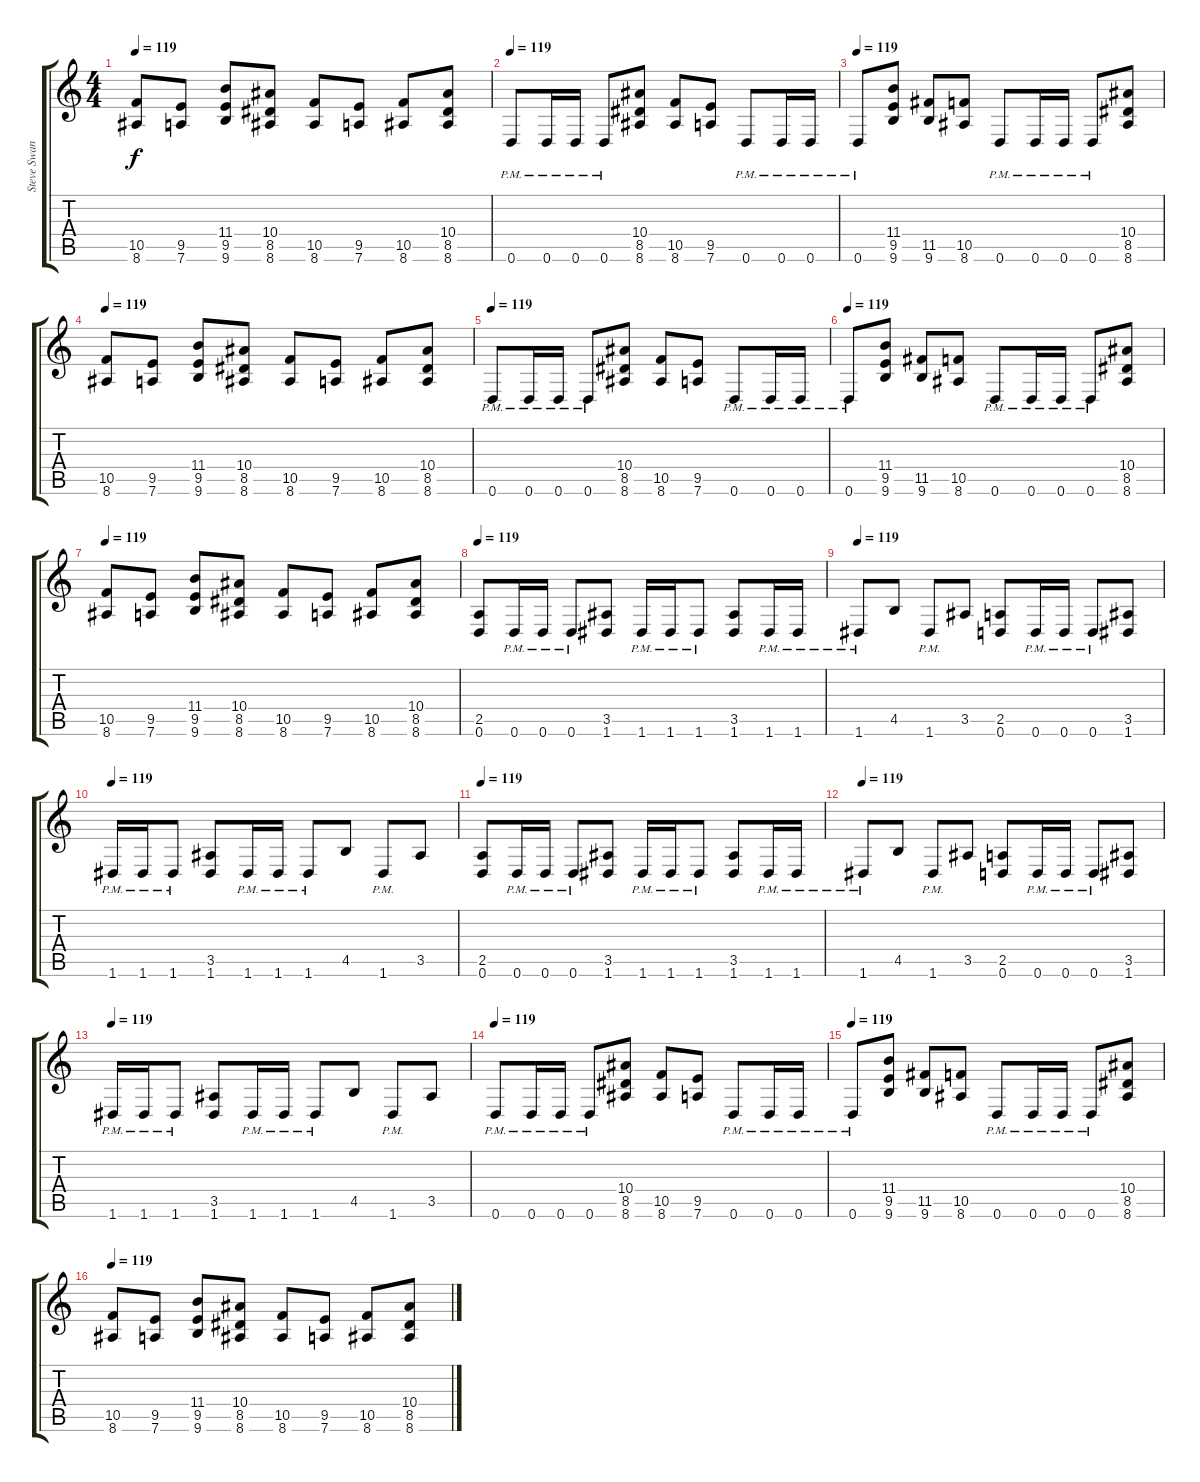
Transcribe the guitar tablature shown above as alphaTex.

\track ("Steve Swanson (Rythm Guitar)" "Steve Swan") {instrument distortionguitar}
\staff {score tabs}
\tuning (D4 A3 F3 C3 G2 D2) {hide}
\ts (4 4)
\tempo 119
\clef g2
\ks c
(10.5 8.6).8{dy f} (9.5 7.6).8 (11.4 9.5 9.6).8 (10.4 8.5 8.6).8 (10.5 8.6).8 (9.5 7.6).8 (10.5 8.6).8 (10.4 8.5 8.6).8 |
\tempo 119
0.6{pm}.8 0.6{pm}.16 0.6{pm}.16 0.6{pm}.8 (10.4 8.5 8.6).8 (10.5 8.6).8 (9.5 7.6).8 0.6{pm}.8 0.6{pm}.16 0.6{pm}.16 |
\tempo 119
0.6{pm}.8 (11.4 9.5 9.6).8 (11.5 9.6).8 (10.5 8.6).8 0.6{pm}.8 0.6{pm}.16 0.6{pm}.16 0.6{pm}.8 (10.4 8.5 8.6).8 |
\tempo 119
(10.5 8.6).8 (9.5 7.6).8 (11.4 9.5 9.6).8 (10.4 8.5 8.6).8 (10.5 8.6).8 (9.5 7.6).8 (10.5 8.6).8 (10.4 8.5 8.6).8 |
\tempo 119
0.6{pm}.8 0.6{pm}.16 0.6{pm}.16 0.6{pm}.8 (10.4 8.5 8.6).8 (10.5 8.6).8 (9.5 7.6).8 0.6{pm}.8 0.6{pm}.16 0.6{pm}.16 |
\tempo 119
0.6{pm}.8 (11.4 9.5 9.6).8 (11.5 9.6).8 (10.5 8.6).8 0.6{pm}.8 0.6{pm}.16 0.6{pm}.16 0.6{pm}.8 (10.4 8.5 8.6).8 |
\tempo 119
(10.5 8.6).8 (9.5 7.6).8 (11.4 9.5 9.6).8 (10.4 8.5 8.6).8 (10.5 8.6).8 (9.5 7.6).8 (10.5 8.6).8 (10.4 8.5 8.6).8 |
\tempo 119
(2.5 0.6).8 0.6{pm}.16 0.6{pm}.16 0.6{pm}.8 (3.5 1.6).8 1.6{pm}.16 1.6{pm}.16 1.6{pm}.8 (3.5 1.6).8 1.6{pm}.16 1.6{pm}.16 |
\tempo 119
1.6{pm}.8 4.5.8 1.6{pm}.8 3.5.8 (2.5 0.6).8 0.6{pm}.16 0.6{pm}.16 0.6{pm}.8 (3.5 1.6).8 |
\tempo 119
1.6{pm}.16 1.6{pm}.16 1.6{pm}.8 (3.5 1.6).8 1.6{pm}.16 1.6{pm}.16 1.6{pm}.8 4.5.8 1.6{pm}.8 3.5.8 |
\tempo 119
(2.5 0.6).8 0.6{pm}.16 0.6{pm}.16 0.6{pm}.8 (3.5 1.6).8 1.6{pm}.16 1.6{pm}.16 1.6{pm}.8 (3.5 1.6).8 1.6{pm}.16 1.6{pm}.16 |
\tempo 119
1.6{pm}.8 4.5.8 1.6{pm}.8 3.5.8 (2.5 0.6).8 0.6{pm}.16 0.6{pm}.16 0.6{pm}.8 (3.5 1.6).8 |
\tempo 119
1.6{pm}.16 1.6{pm}.16 1.6{pm}.8 (3.5 1.6).8 1.6{pm}.16 1.6{pm}.16 1.6{pm}.8 4.5.8 1.6{pm}.8 3.5.8 |
\tempo 119
0.6{pm}.8 0.6{pm}.16 0.6{pm}.16 0.6{pm}.8 (10.4 8.5 8.6).8 (10.5 8.6).8 (9.5 7.6).8 0.6{pm}.8 0.6{pm}.16 0.6{pm}.16 |
\tempo 119
0.6{pm}.8 (11.4 9.5 9.6).8 (11.5 9.6).8 (10.5 8.6).8 0.6{pm}.8 0.6{pm}.16 0.6{pm}.16 0.6{pm}.8 (10.4 8.5 8.6).8 |
\tempo 119
(10.5 8.6).8 (9.5 7.6).8 (11.4 9.5 9.6).8 (10.4 8.5 8.6).8 (10.5 8.6).8 (9.5 7.6).8 (10.5 8.6).8 (10.4 8.5 8.6).8
